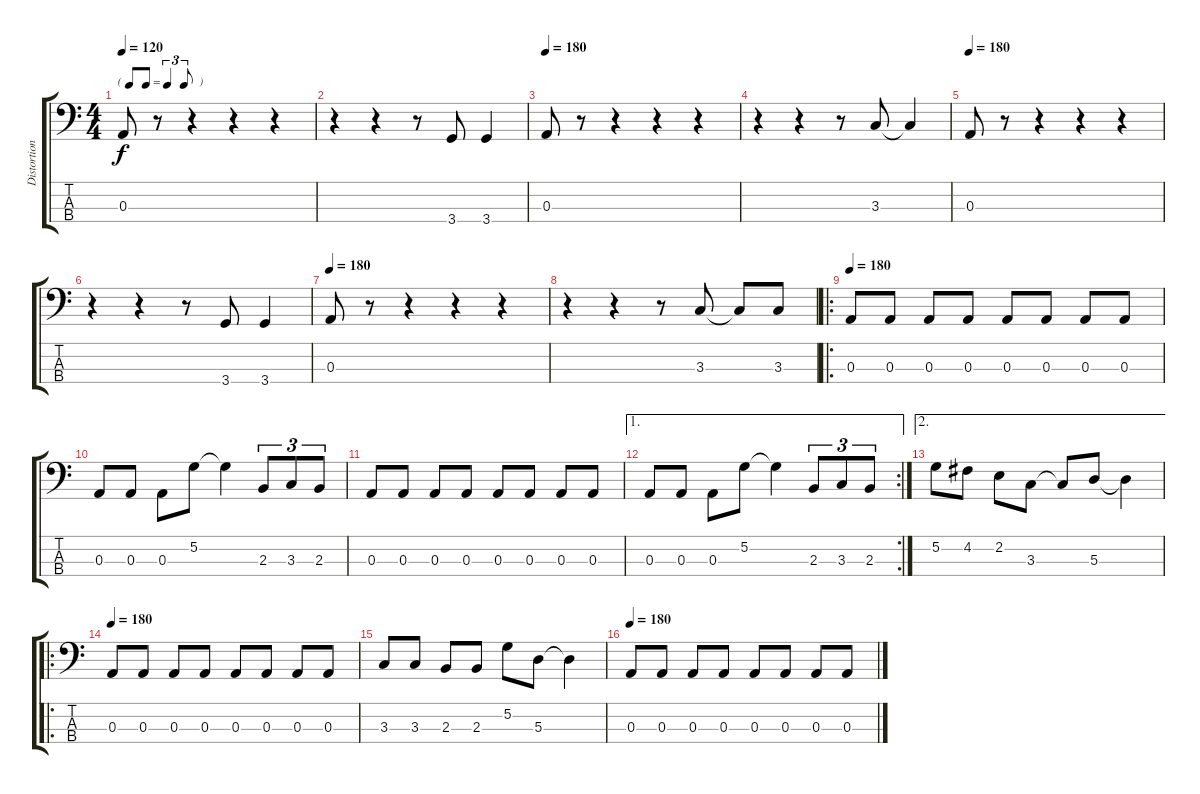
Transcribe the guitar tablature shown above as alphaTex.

\track ("Distortion Guitar 3" "Distortion") {instrument electricbassfinger}
\staff {score tabs}
\tuning (G2 D2 A1 E1) {hide}
\ts (4 4)
\tf triplet8th
\tempo 120
\tempo 180
\tempo 120
\clef f4
\ks c
0.3.8{dy f instrument electricbassfinger} r.8 r.4 r.4 r.4 |
r.4 r.4 r.8 3.4.8 3.4.4 |
\tempo 180
0.3.8 r.8 r.4 r.4 r.4 |
r.4 r.4 r.8 3.3.8 3.3{t}.4 |
\tempo 180
0.3.8 r.8 r.4 r.4 r.4 |
r.4 r.4 r.8 3.4.8 3.4.4 |
\tempo 180
0.3.8 r.8 r.4 r.4 r.4 |
r.4 r.4 r.8 3.3.8 3.3{t}.8 3.3.8 |
\ro
\tempo 180
0.3.8 0.3.8 0.3.8 0.3.8 0.3.8 0.3.8 0.3.8 0.3.8 |
0.3.8 0.3.8 0.3.8 5.2.8 5.2{t}.4 2.3.8{tu (3 2)} 3.3.8{tu (3 2)} 2.3.8{tu (3 2)} |
0.3.8 0.3.8 0.3.8 0.3.8 0.3.8 0.3.8 0.3.8 0.3.8 |
\ae 1
\rc 2
0.3.8 0.3.8 0.3.8 5.2.8 5.2{t}.4 2.3.8{tu (3 2)} 3.3.8{tu (3 2)} 2.3.8{tu (3 2)} |
\ae 2
5.2.8 4.2.8 2.2.8 3.3.8 3.3{t}.8 5.3.8 5.3{t}.4 |
\ro
\tempo 180
0.3.8 0.3.8 0.3.8 0.3.8 0.3.8 0.3.8 0.3.8 0.3.8 |
3.3.8 3.3.8 2.3.8 2.3.8 5.2.8 5.3.8 5.3{t}.4 |
\tempo 180
0.3.8 0.3.8 0.3.8 0.3.8 0.3.8 0.3.8 0.3.8 0.3.8
